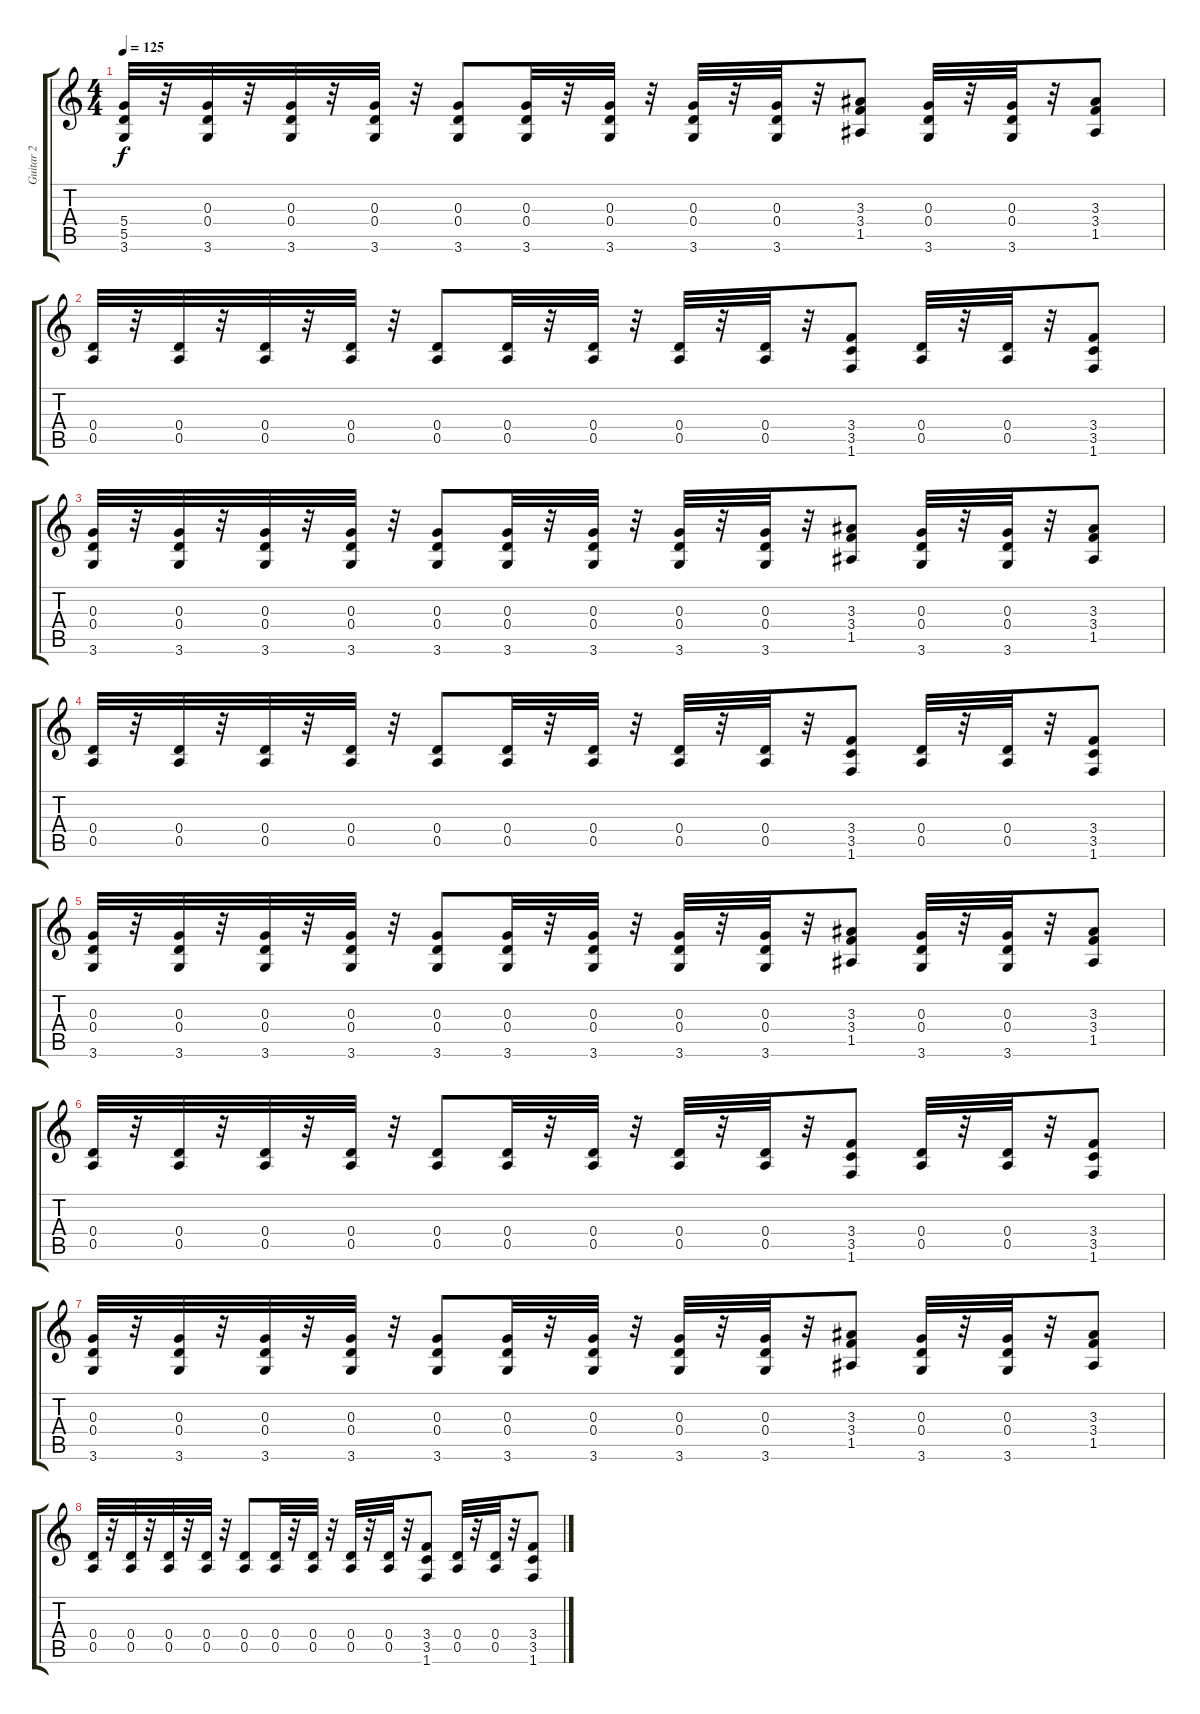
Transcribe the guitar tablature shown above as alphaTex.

\track ("Guitar 2" "Guitar 2") {instrument distortionguitar}
\staff {score tabs}
\tuning (E4 B3 G3 D3 A2 E2) {hide}
\ts (4 4)
\tempo 125
\clef g2
\ks c
(5.4 5.5 3.6).32{dy f instrument distortionguitar} r.32 (0.3 0.4 3.6).32 r.32 (0.3 0.4 3.6).32 r.32 (0.3 0.4 3.6).32 r.32 (0.3 0.4 3.6).8 (0.3 0.4 3.6).32 r.32 (0.3 0.4 3.6).32 r.32 (0.3 0.4 3.6).32 r.32 (0.3 0.4 3.6).32 r.32 (3.3 3.4 1.5).8 (0.3 0.4 3.6).32 r.32 (0.3 0.4 3.6).32 r.32 (3.3 3.4 1.5).8 |
(0.4 0.5).32 r.32 (0.4 0.5).32 r.32 (0.4 0.5).32 r.32 (0.4 0.5).32 r.32 (0.4 0.5).8 (0.4 0.5).32 r.32 (0.4 0.5).32 r.32 (0.4 0.5).32 r.32 (0.4 0.5).32 r.32 (3.4 3.5 1.6).8 (0.4 0.5).32 r.32 (0.4 0.5).32 r.32 (3.4 3.5 1.6).8 |
(0.3 0.4 3.6).32 r.32 (0.3 0.4 3.6).32 r.32 (0.3 0.4 3.6).32 r.32 (0.3 0.4 3.6).32 r.32 (0.3 0.4 3.6).8 (0.3 0.4 3.6).32 r.32 (0.3 0.4 3.6).32 r.32 (0.3 0.4 3.6).32 r.32 (0.3 0.4 3.6).32 r.32 (3.3 3.4 1.5).8 (0.3 0.4 3.6).32 r.32 (0.3 0.4 3.6).32 r.32 (3.3 3.4 1.5).8 |
(0.4 0.5).32 r.32 (0.4 0.5).32 r.32 (0.4 0.5).32 r.32 (0.4 0.5).32 r.32 (0.4 0.5).8 (0.4 0.5).32 r.32 (0.4 0.5).32 r.32 (0.4 0.5).32 r.32 (0.4 0.5).32 r.32 (3.4 3.5 1.6).8 (0.4 0.5).32 r.32 (0.4 0.5).32 r.32 (3.4 3.5 1.6).8 |
(0.3 0.4 3.6).32 r.32 (0.3 0.4 3.6).32 r.32 (0.3 0.4 3.6).32 r.32 (0.3 0.4 3.6).32 r.32 (0.3 0.4 3.6).8 (0.3 0.4 3.6).32 r.32 (0.3 0.4 3.6).32 r.32 (0.3 0.4 3.6).32 r.32 (0.3 0.4 3.6).32 r.32 (3.3 3.4 1.5).8 (0.3 0.4 3.6).32 r.32 (0.3 0.4 3.6).32 r.32 (3.3 3.4 1.5).8 |
(0.4 0.5).32 r.32 (0.4 0.5).32 r.32 (0.4 0.5).32 r.32 (0.4 0.5).32 r.32 (0.4 0.5).8 (0.4 0.5).32 r.32 (0.4 0.5).32 r.32 (0.4 0.5).32 r.32 (0.4 0.5).32 r.32 (3.4 3.5 1.6).8 (0.4 0.5).32 r.32 (0.4 0.5).32 r.32 (3.4 3.5 1.6).8 |
(0.3 0.4 3.6).32 r.32 (0.3 0.4 3.6).32 r.32 (0.3 0.4 3.6).32 r.32 (0.3 0.4 3.6).32 r.32 (0.3 0.4 3.6).8 (0.3 0.4 3.6).32 r.32 (0.3 0.4 3.6).32 r.32 (0.3 0.4 3.6).32 r.32 (0.3 0.4 3.6).32 r.32 (3.3 3.4 1.5).8 (0.3 0.4 3.6).32 r.32 (0.3 0.4 3.6).32 r.32 (3.3 3.4 1.5).8 |
(0.4 0.5).32 r.32 (0.4 0.5).32 r.32 (0.4 0.5).32 r.32 (0.4 0.5).32 r.32 (0.4 0.5).8 (0.4 0.5).32 r.32 (0.4 0.5).32 r.32 (0.4 0.5).32 r.32 (0.4 0.5).32 r.32 (3.4 3.5 1.6).8 (0.4 0.5).32 r.32 (0.4 0.5).32 r.32 (3.4 3.5 1.6).8
